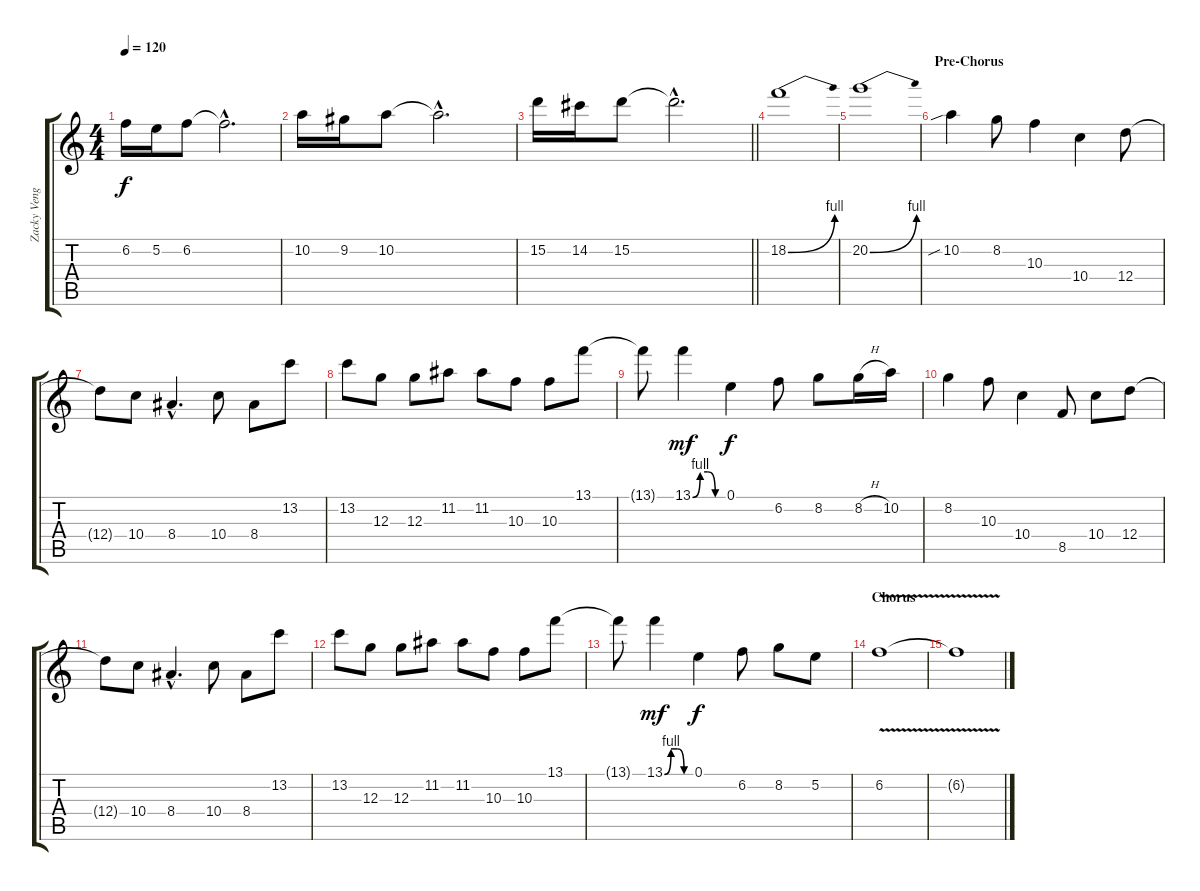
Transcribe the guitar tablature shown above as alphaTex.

\track ("Zacky Vengeance (Lead)" "Zacky Veng") {instrument overdrivenguitar}
\staff {score tabs}
\tuning (E4 B3 G3 D3 A2 D2) {hide}
\ts (4 4)
\tempo 120
\clef g2
\ks c
6.2.16{dy f} 5.2.16 6.2.8 6.2{hac t}.2{d} |
10.2.16 9.2.16 10.2.8 10.2{hac t}.2{d} |
\barLineRight lightlight
15.2.16 14.2.16 15.2.8 15.2{hac t}.2{d} |
18.2{be (bend 0 0 60 4)}.1 |
20.2{be (bend 0 0 60 4)}.1 |
\section ("" "Pre-Chorus")
10.2{sib}.4{volume 16} 8.2.8 10.3.4 10.4.4 12.4.8 |
12.4{t}.8 10.4.8 8.4{hac}.4{d} 10.4.8 8.4.8 13.2.8 |
13.2.8 12.3.8 12.3.8 11.2.8 11.2.8 10.3.8 10.3.8 13.1.8 |
13.1{t}.8 13.1{be (custom 0 0 15 4 30 4 45 0 60 0)}.4{dy mf} 0.1.4{dy f} 6.2.8 8.2.8 8.2{h}.16 10.2.16 |
8.2.4 10.3.8 10.4.4 8.5.8 10.4.8 12.4.8 |
12.4{t}.8 10.4.8 8.4{hac}.4{d} 10.4.8 8.4.8 13.2.8 |
13.2.8 12.3.8 12.3.8 11.2.8 11.2.8 10.3.8 10.3.8 13.1.8 |
13.1{t}.8 13.1{be (custom 0 0 15 4 30 4 45 0 60 0)}.4{dy mf} 0.1.4{dy f} 6.2.8 8.2.8 5.2.8 |
\section ("" "Chorus")
6.2{v}.1{volume 0} |
6.2{t}.1
